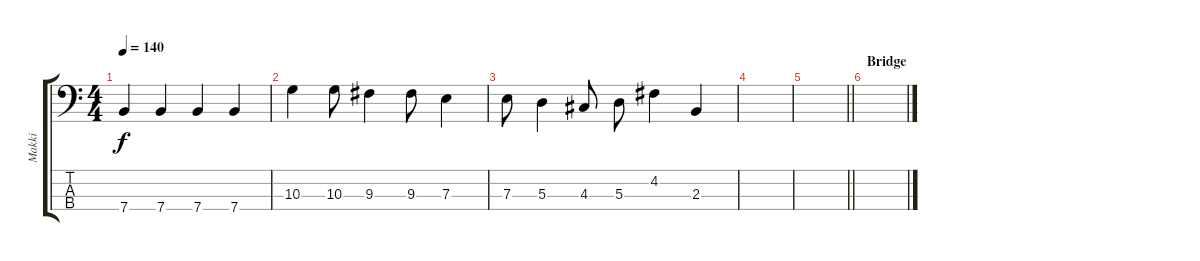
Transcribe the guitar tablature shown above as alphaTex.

\track ("Makki" "Makki") {instrument electricbassfinger}
\staff {score tabs}
\tuning (G2 D2 A1 E1) {hide}
\ts (4 4)
\tempo 140
\clef f4
\ks c
7.4.4{dy f} 7.4.4 7.4.4 7.4.4 |
10.3.4 10.3.8 9.3.4 9.3.8 7.3.4 |
7.3.8 5.3.4 4.3.8 5.3.8 4.2.4 2.3.4 |
|
\barLineRight lightlight
|
\section ("" "Bridge")
